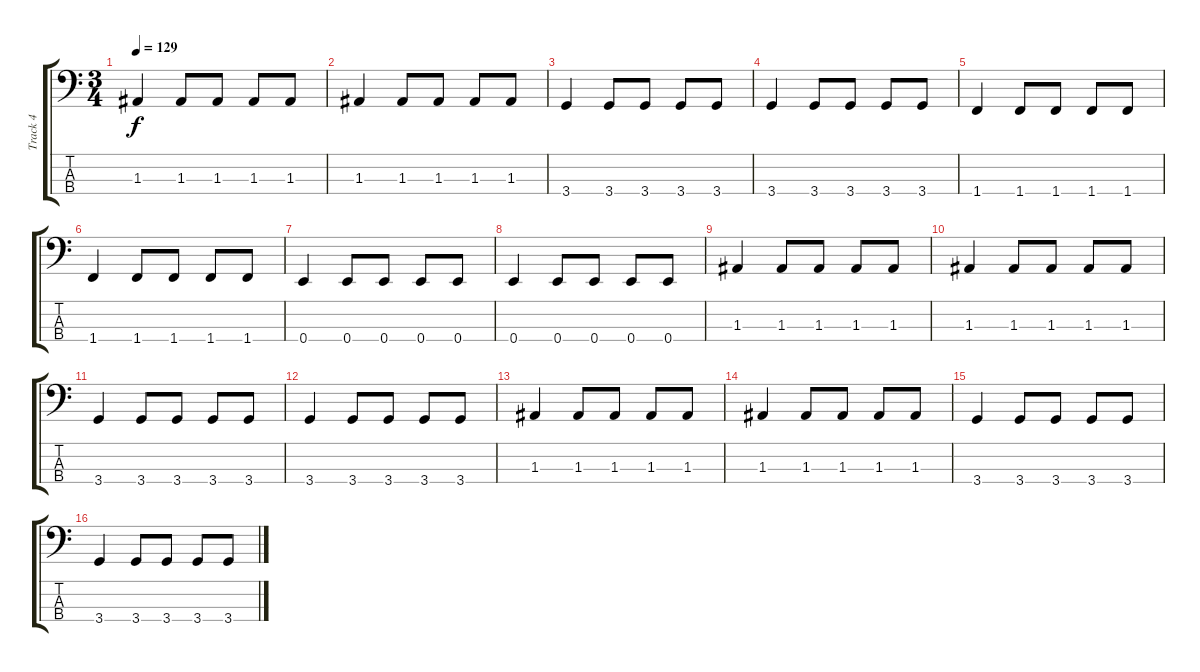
\track ("Track 4" "Track 4") {instrument electricbassfinger}
\staff {score tabs}
\tuning (G2 D2 A1 E1) {hide}
\ts (3 4)
\tempo 129
\clef f4
\ks c
1.3.4{dy f} 1.3.8 1.3.8 1.3.8 1.3.8 |
1.3.4 1.3.8 1.3.8 1.3.8 1.3.8 |
3.4.4 3.4.8 3.4.8 3.4.8 3.4.8 |
3.4.4 3.4.8 3.4.8 3.4.8 3.4.8 |
1.4.4 1.4.8 1.4.8 1.4.8 1.4.8 |
1.4.4 1.4.8 1.4.8 1.4.8 1.4.8 |
0.4.4 0.4.8 0.4.8 0.4.8 0.4.8 |
0.4.4 0.4.8 0.4.8 0.4.8 0.4.8 |
1.3.4 1.3.8 1.3.8 1.3.8 1.3.8 |
1.3.4 1.3.8 1.3.8 1.3.8 1.3.8 |
3.4.4 3.4.8 3.4.8 3.4.8 3.4.8 |
3.4.4 3.4.8 3.4.8 3.4.8 3.4.8 |
1.3.4 1.3.8 1.3.8 1.3.8 1.3.8 |
1.3.4 1.3.8 1.3.8 1.3.8 1.3.8 |
3.4.4 3.4.8 3.4.8 3.4.8 3.4.8 |
3.4.4 3.4.8 3.4.8 3.4.8 3.4.8
